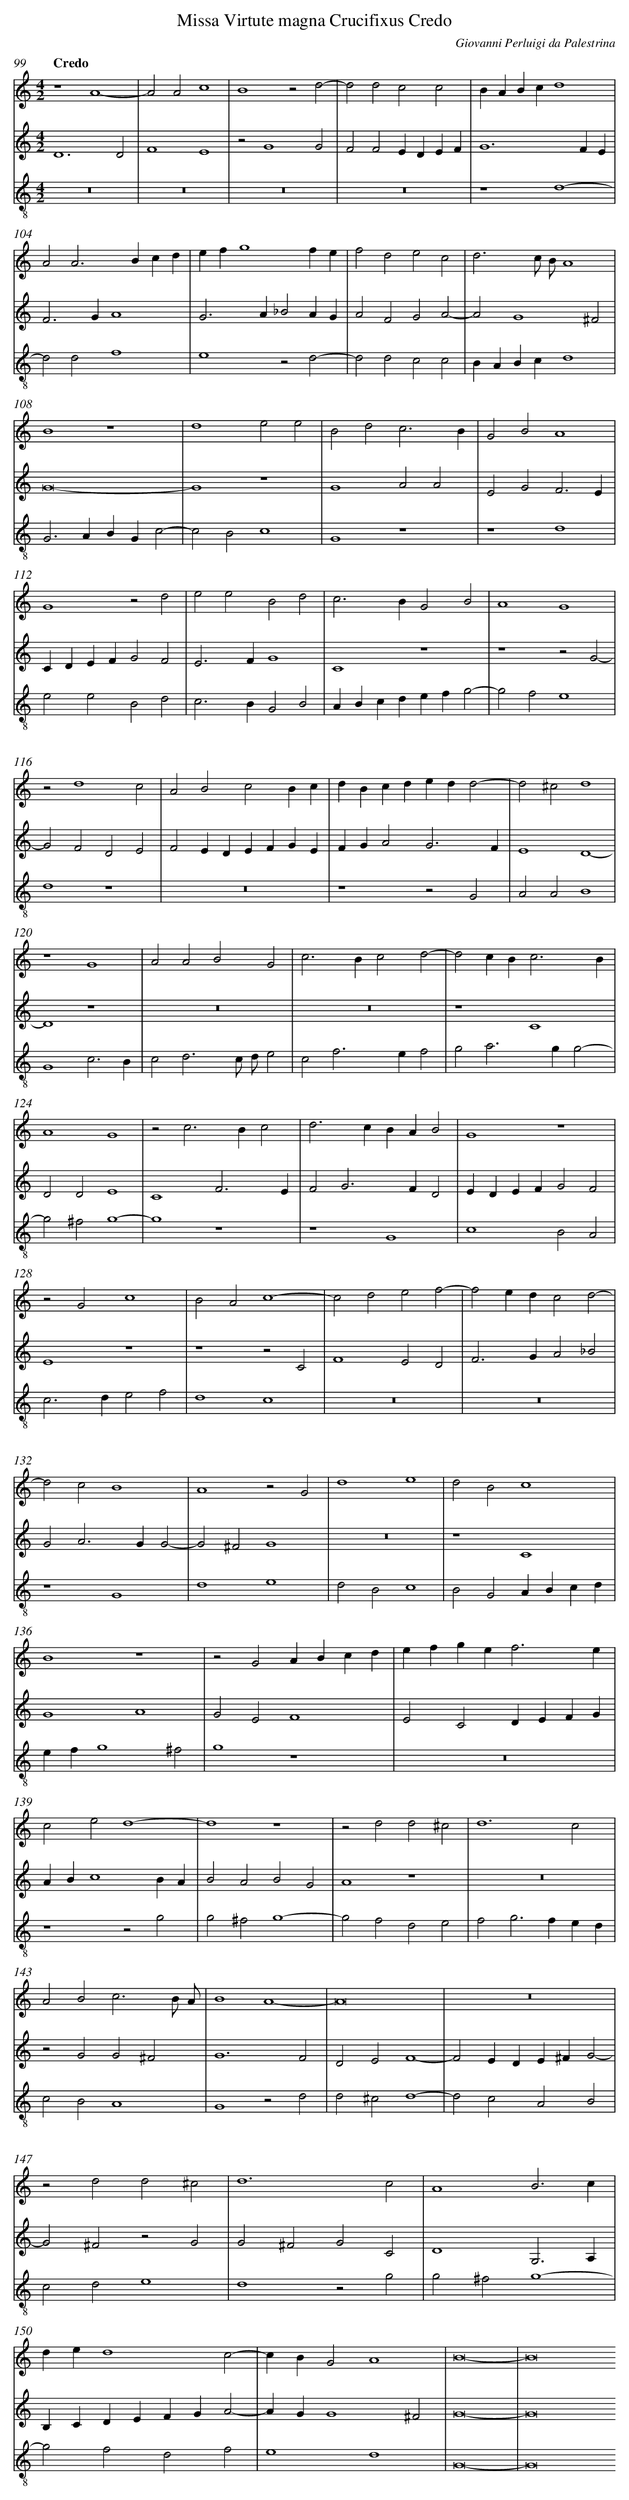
X:1
T: Missa Virtute magna Crucifixus Credo
C: Giovanni Perluigi da Palestrina
L: 1/4
M: 4/2
Q: "Credo"
V: 1 clef=treble
V: 2 clef=treble
V: 3 clef=treble-8
K: C
[V:1] z4A4- |
[V:2] D6D2 |
[V:3] z8 |
[V:1] A2A2c4 |
[V:2] F4E4 |
[V:3] z8 |
[V:1] B4z2d2- |
[V:2] z2G4G2 |
[V:3] z8 |
[V:1] d2d2c2c2 |
[V:2] F2F2EDEF |
[V:3] z8 |
[V:1] BABcd4 |
[V:2] G6FE |
[V:3] z4d4- |
[V:1] A2A2>B2cd |
[V:2] F2>G2A4 |
[V:3] d2d2f4 |
[V:1] efg4fe |
[V:2] G2>A2_B2AG |
[V:3] e4z2d2- |
[V:1] f2d2e2c2 |
[V:2] A2F2G2A2- |
[V:3] d2d2c2c2 |
[V:1] d3c/ B/A4 |
[V:2] A2G4^F2 |
[V:3] BABcd4 |
[V:1] B4z4 |
[V:2] G8- |
[V:3] G2>A2BGc2- |
[V:1] d4e2e2 |
[V:2] G4z4 |
[V:3] c2B2c4 |
[V:1] B2d2c3B |
[V:2] G4A2A2 |
[V:3] G4z4 |
[V:1] G2B2A4 |
[V:2] E2G2F3E |
[V:3] z4d4 |
[V:1] G4z2d2 |
[V:2] CDEFG2F2 |
[V:3] e2e2B2d2 |
[V:1] e2e2B2d2 |
[V:2] E2>F2G4 |
[V:3] c2>B2G2B2 |
[V:1] c2>B2G2B2 |
[V:2] C4z4 |
[V:3] ABcdefg2- |
[V:1] A4G4 |
[V:2] z4z2G2- |
[V:3] g2f2e4 |
[V:1] z2d4c2 |
[V:2] G2F2D2E2 |
[V:3] d4z4 |
[V:1] A2B2c2Bc |
[V:2] F2EDEFGE |
[V:3] z8 |
[V:1] dBcdedd2- |
[V:2] FGA2G3F |
[V:3] z4z2G2 |
[V:1] d2^c2d4 |
[V:2] E4D4- |
[V:3] A2A2B4 |
[V:1] z4G4 |
[V:2] D4z4 |
[V:3] G4c3B |
[V:1] A2A2B2G2 |
[V:2] z8 |
[V:3] c2d3c/ d/e2 |
[V:1] c2>B2c2d2- |
[V:2] z8 |
[V:3] c2f2>e2f2 |
[V:1] d2cB2<c2B |
[V:2] z4C4 |
[V:3] g2a2>g2g2- |
[V:1] A4G4 |
[V:2] D2D2E4 |
[V:3] g2^f2g4- |
[V:1] z2c2>B2c2 |
[V:2] C4F3E |
[V:3] g4z4 |
[V:1] d2>c2BAB2 |
[V:2] F2G2>F2D2 |
[V:3] z4G4 |
[V:1] G4z4 |
[V:2] EDEFG2F2 |
[V:3] c4B2A2 |
[V:1] z2G2c4 |
[V:2] E4z4 |
[V:3] c2>d2e2f2 |
[V:1] B2A2c4- |
[V:2] z4z2C2 |
[V:3] d4c4 |
[V:1] c2d2e2f2- |
[V:2] F4E2D2 |
[V:3] z8 |
[V:1] f2edc2d2- |
[V:2] F2>G2A2_B2 |
[V:3] z8 |
[V:1] d2c2B4 |
[V:2] G2A2>G2G2- |
[V:3] z4G4 |
[V:1] A4z2G2 |
[V:2] G2^F2G4 |
[V:3] d4e4 |
[V:1] d4e4 |
[V:2] z8 |
[V:3] d2B2c4 |
[V:1] d2B2c4 |
[V:2] z4C4 |
[V:3] B2G2ABcd |
[V:1] B4z4 |
[V:2] G4A4 |
[V:3] efg4^f2 |
[V:1] z2G2ABcd |
[V:2] G2E2F4 |
[V:3] g4z4 |
[V:1] efge2<f2e |
[V:2] E2C2DEFG |
[V:3] z8 |
[V:1] c2e2d4- |
[V:2] ABc4BA |
[V:3] z4z2g2 |
[V:1] d4z4 |
[V:2] B2A2B2G2 |
[V:3] g2^f2g4- |
[V:1] z2d2d2^c2 |
[V:2] A4z4 |
[V:3] g2f2d2e2 |
[V:1] d6c2 |
[V:2] z8 |
[V:3] f2g2>f2ed |
[V:1] A2B2c3B/ A/ |
[V:2] z2G2G2^F2 |
[V:3] c2B2A4 |
[V:1] B4A4- |
[V:2] G6F2 |
[V:3] G4z2d2 |
[V:1] A8 |
[V:2] D2E2F4- |
[V:3] d2^c2d4- |
[V:1] z8 |
[V:2] F2EDE^FG2- |
[V:3] d2c2A2B2 |
[V:1] z2d2d2^c2 |
[V:2] G2^F2z2G2 |
[V:3] c2d2e4 |
[V:1] d6c2 |
[V:2] G2^F2G2C2 |
[V:3] d4z2g2 |
[V:1] A4B3c |
[V:2] D4G,3A, |
[V:3] g2^f2g4- |
[V:1] ded4c2- |
[V:2] B,CDEFGA2- |
[V:3] g2f2d2f2 |
[V:1] cBG2A4 |
[V:2] AGG4^F2 |
[V:3] e4d4 |
[V:1] B8- |
[V:2] G8- |
[V:3] G8- |
[V:1] B8
[V:2] G8
[V:3] G8
